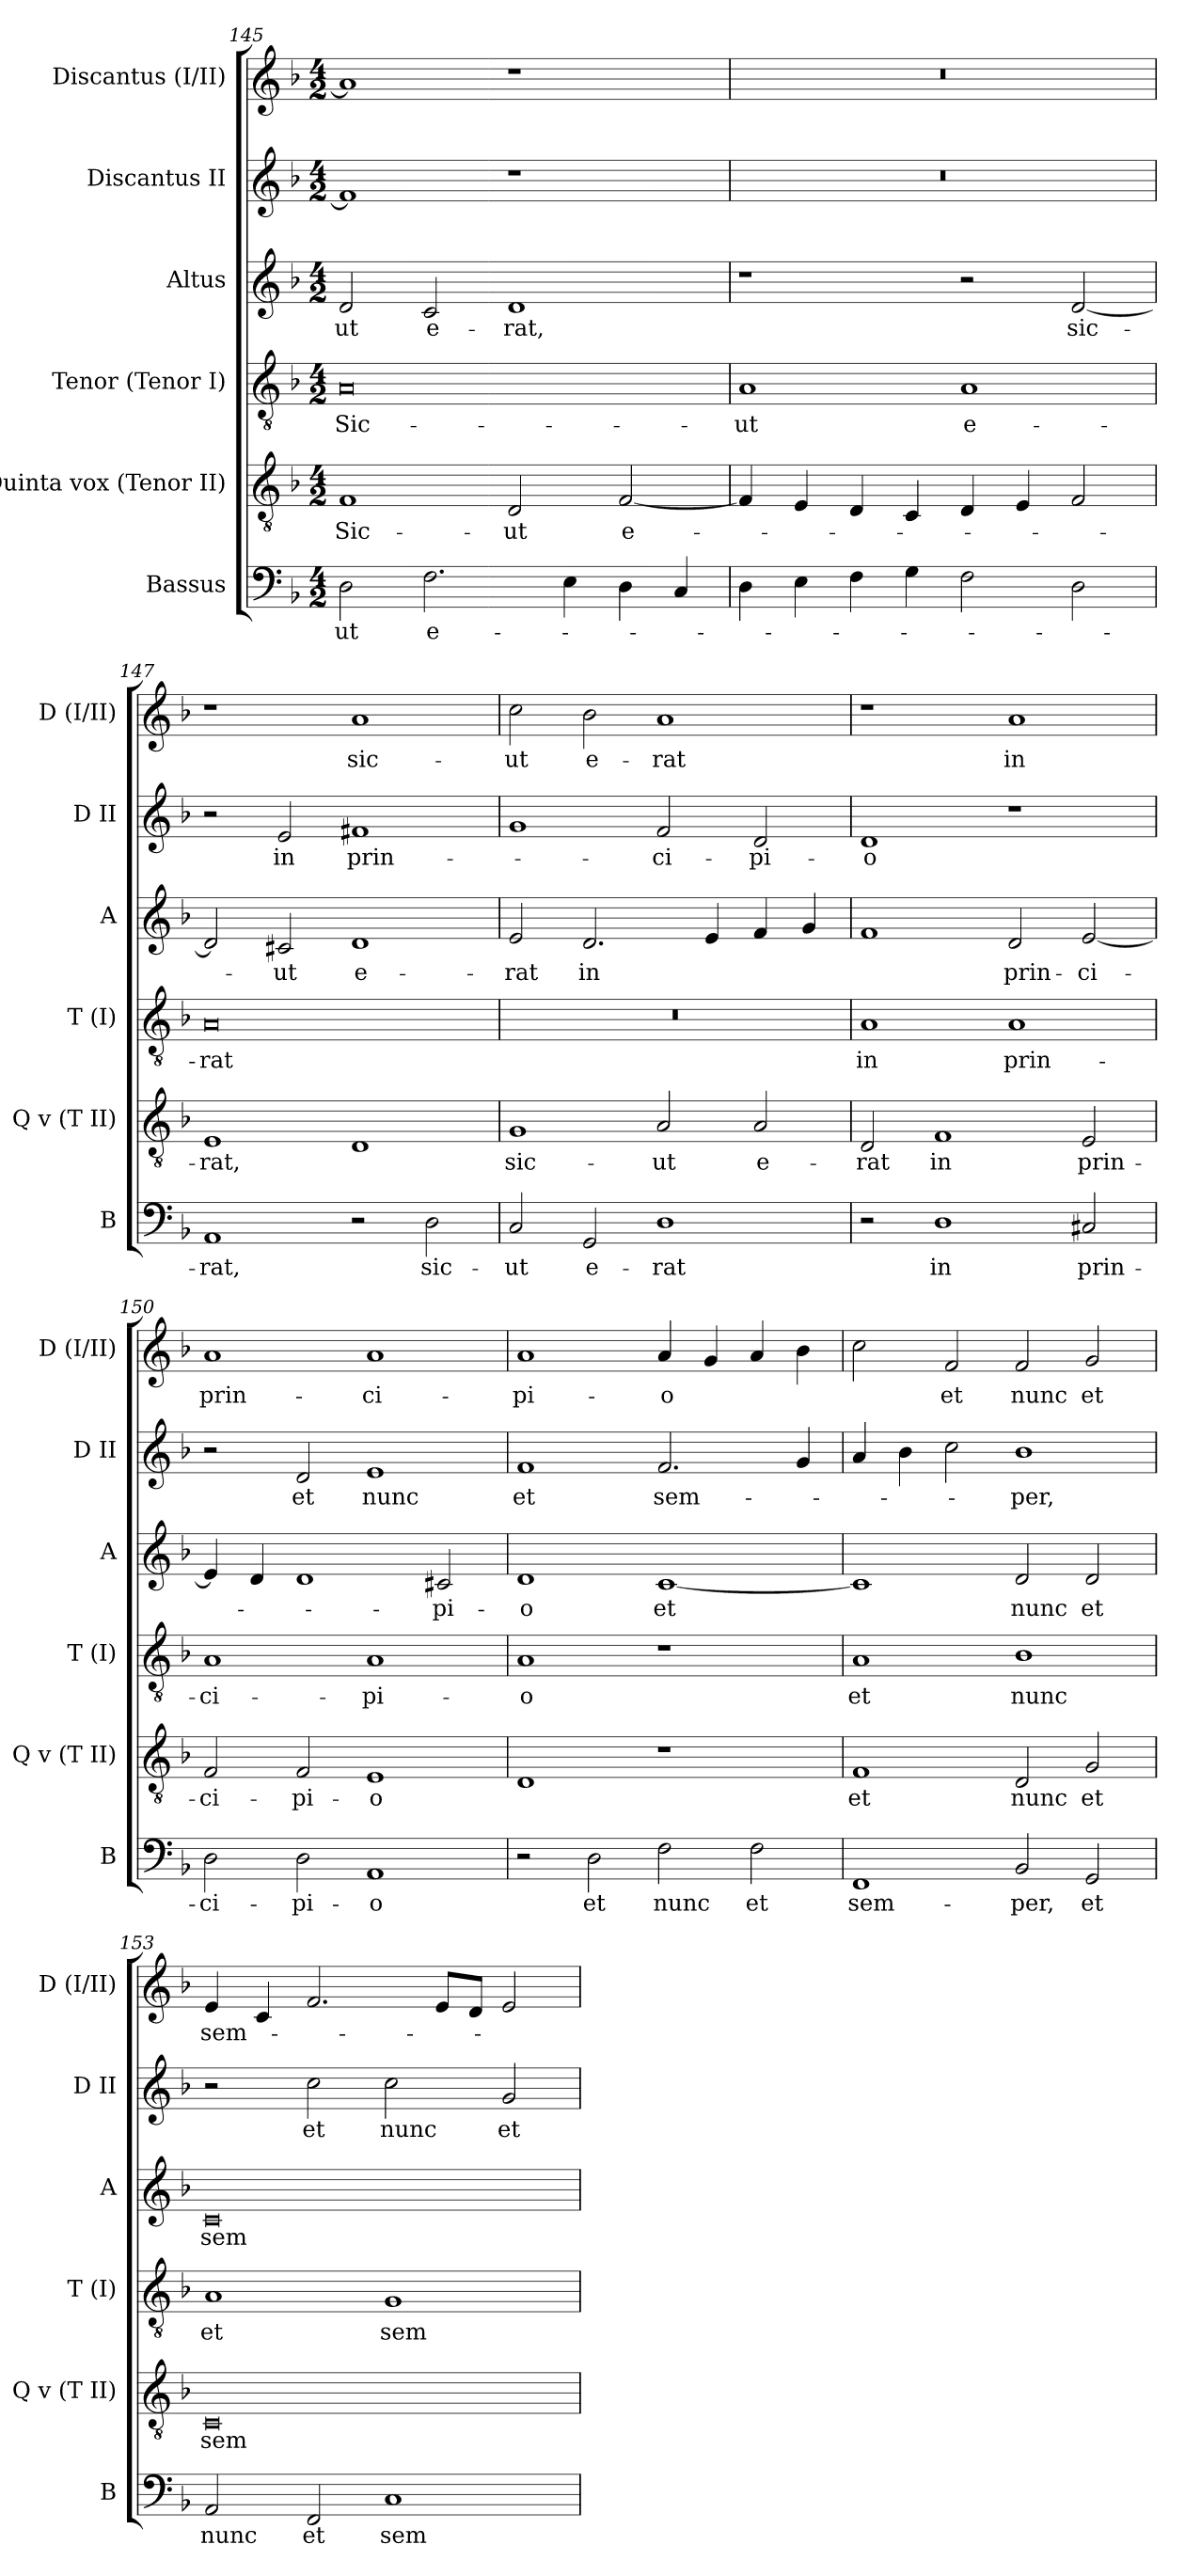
**kern	**text	**kern	**text	**kern	**text	**kern	**text	**kern	**text	**kern	**text
*part6	*part6	*part5	*part5	*part4	*part4	*part3	*part3	*part2	*part2	*part1	*part1
*staff6	*staff6	*staff5	*staff5	*staff4	*staff4	*staff3	*staff3	*staff2	*staff2	*staff1	*staff1
*I"Bassus	*	*I"Quinta vox (Tenor II)	*	*I"Tenor (Tenor I)	*	*I"Altus	*	*I"Discantus II	*	*I"Discantus (I/II)	*
*I'B	*	*I'Q v (T II)	*	*I'T (I)	*	*I'A	*	*I'D II	*	*I'D  (I/II)	*
*clefF4	*	*clefGv2	*	*clefGv2	*	*clefG2	*	*clefG2	*	*clefG2	*
*k[b-]	*	*k[b-]	*	*k[b-]	*	*k[b-]	*	*k[b-]	*	*k[b-]	*
*F:	*	*F:	*	*F:	*	*F:	*	*F:	*	*F:	*
*M4/2	*	*M4/2	*	*M4/2	*	*M4/2	*	*M4/2	*	*M4/2	*
=145	=145	=145	=145	=145	=145	=145	=145	=145	=145	=145	=145
2D\	-ut	1F	Sic-	0A	Sic-	2d/	-ut	1f]	.	1a]	.
2.F\	e-	.	.	.	.	2c/	e-	.	.	.	.
.	.	2D/	-ut	.	.	1d	-rat,	1r	.	1r	.
4E\	.	.	.	.	.	.	.	.	.	.	.
4D\	.	[2F/	e-	.	.	.	.	.	.	.	.
4C/	.	.	.	.	.	.	.	.	.	.	.
=146	=146	=146	=146	=146	=146	=146	=146	=146	=146	=146	=146
4D\	.	4F/]	.	1A	-ut	1r	.	0r	.	0r	.
4E\	.	4E/	.	.	.	.	.	.	.	.	.
4F\	.	4D/	.	.	.	.	.	.	.	.	.
4G\	.	4C/	.	.	.	.	.	.	.	.	.
2F\	.	4D/	.	1A	e-	2r	.	.	.	.	.
.	.	4E/	.	.	.	.	.	.	.	.	.
2D\	.	2F/	.	.	.	[2d/	sic-	.	.	.	.
!!LO:LB:g=z
=147	=147	=147	=147	=147	=147	=147	=147	=147	=147	=147	=147
1AA	-rat,	1E	-rat,	0A	-rat	2d/]	.	2r	.	1r	.
.	.	.	.	.	.	2c#X/	-ut	2e/	in	.	.
2r	.	1D	.	.	.	1d	e-	1f#X	prin-	1a	sic-
2D\	sic-	.	.	.	.	.	.	.	.	.	.
=148	=148	=148	=148	=148	=148	=148	=148	=148	=148	=148	=148
2C/	-ut	1G	sic-	0r	.	2e/	-rat	1g	.	2cc\	-ut
2GG/	e-	.	.	.	.	2.d/	in	.	.	2b-\	e-
1D	-rat	2A/	-ut	.	.	.	.	2f/	-ci-	1a	-rat
.	.	.	.	.	.	4e/	.	.	.	.	.
.	.	2A/	e-	.	.	4f/	.	2d/	-pi-	.	.
.	.	.	.	.	.	4g/	.	.	.	.	.
=149	=149	=149	=149	=149	=149	=149	=149	=149	=149	=149	=149
2r	.	2D/	-rat	1A	in	1f	.	1d	-o	1r	.
1D	in	1F	in	.	.	.	.	.	.	.	.
.	.	.	.	1A	prin-	2d/	prin-	1r	.	1a	in
2C#X/	prin-	2E/	prin-	.	.	[2e/	-ci-	.	.	.	.
=150	=150	=150	=150	=150	=150	=150	=150	=150	=150	=150	=150
2D\	-ci-	2F/	-ci-	1A	-ci-	4e/]	.	2r	.	1a	prin-
.	.	.	.	.	.	4d/	.	.	.	.	.
2D\	-pi-	2F/	-pi-	.	.	1d	.	2d/	et	.	.
1AA	-o	1E	-o	1A	-pi-	.	.	1e	nunc	1a	-ci-
.	.	.	.	.	.	2c#X/	-pi-	.	.	.	.
=151	=151	=151	=151	=151	=151	=151	=151	=151	=151	=151	=151
2r	.	1D	.	1A	-o	1d	-o	1f	et	1a	-pi-
2D\	et	.	.	.	.	.	.	.	.	.	.
2F\	nunc	1r	.	1r	.	[1c	et	2.f/	sem-	4a/	-o
.	.	.	.	.	.	.	.	.	.	4g/	.
2F\	et	.	.	.	.	.	.	.	.	4a/	.
.	.	.	.	.	.	.	.	4g/	.	4b-\	.
!!LO:LB:g=z
=152	=152	=152	=152	=152	=152	=152	=152	=152	=152	=152	=152
1FF	sem-	1F	et	1A	et	1c]	.	4a/	.	2cc\	.
.	.	.	.	.	.	.	.	4b-\	.	.	.
.	.	.	.	.	.	.	.	2cc\	.	2f/	et
2BB-/	-per,	2D/	nunc	1B-	nunc	2d/	nunc	1b-	-per,	2f/	nunc
2GG/	et	2G/	et	.	.	2d/	et	.	.	2g/	et
=153	=153	=153	=153	=153	=153	=153	=153	=153	=153	=153	=153
2AA/	nunc	0C	sem-	1A	et	0c	sem-	2r	.	4e/	sem-
.	.	.	.	.	.	.	.	.	.	4c/	.
2FF/	et	.	.	.	.	.	.	2cc\	et	2.f/	.
1C	sem-	.	.	1G	sem-	.	.	2cc\	nunc	.	.
.	.	.	.	.	.	.	.	.	.	8e/L	.
.	.	.	.	.	.	.	.	.	.	8d/J	.
.	.	.	.	.	.	.	.	2g/	et	2e/	.
=	=	=	=	=	=	=	=	=	=	=	=
*-	*-	*-	*-	*-	*-	*-	*-	*-	*-	*-	*-
